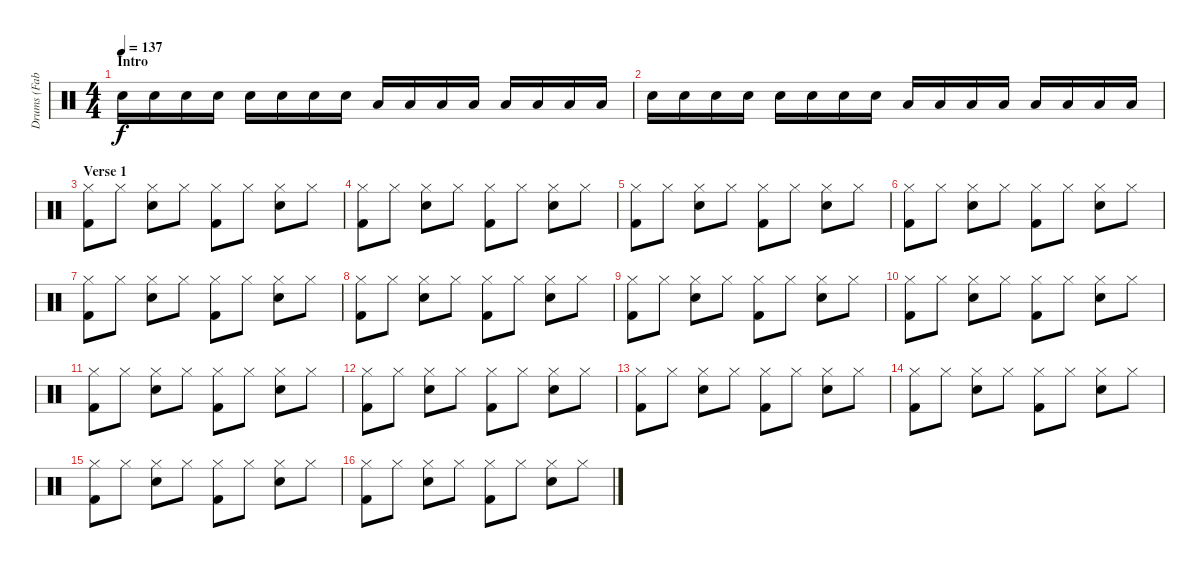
\track ("Drums (Fab)" "Drums (Fab") {instrument percussion}
\staff {score}
\articulation defaults
\ts (4 4)
\section ("" "Intro")
\tempo 137
\clef neutral
\ks c "Snare (hit) 2".16{dy f} "Snare (hit) 2".16 "Snare (hit) 2".16 "Snare (hit) 2".16 "Snare (hit) 2".16 "Snare (hit) 2".16 "Snare (hit) 2".16 "Snare (hit) 2".16 "Low Tom (hit)".16 "Low Tom (hit)".16 "Low Tom (hit)".16 "Low Tom (hit)".16 "Low Tom (hit)".16 "Low Tom (hit)".16 "Low Tom (hit)".16 "Low Tom (hit)".16
|
"Snare (hit) 2".16 "Snare (hit) 2".16 "Snare (hit) 2".16 "Snare (hit) 2".16 "Snare (hit) 2".16 "Snare (hit) 2".16 "Snare (hit) 2".16 "Snare (hit) 2".16 "Low Tom (hit)".16 "Low Tom (hit)".16 "Low Tom (hit)".16 "Low Tom (hit)".16 "Low Tom (hit)".16 "Low Tom (hit)".16 "Low Tom (hit)".16 "Low Tom (hit)".16 |
\section ("" "Verse 1")
("Hi-Hat (closed)" "Kick (hit) 2").8 "Hi-Hat (closed)".8 ("Hi-Hat (closed)" "Snare (hit) 2").8 "Hi-Hat (closed)".8 ("Hi-Hat (closed)" "Kick (hit) 2").8 "Hi-Hat (closed)".8 ("Hi-Hat (closed)" "Snare (hit) 2").8 "Hi-Hat (closed)".8 |
("Hi-Hat (closed)" "Kick (hit) 2").8 "Hi-Hat (closed)".8 ("Hi-Hat (closed)" "Snare (hit) 2").8 "Hi-Hat (closed)".8 ("Hi-Hat (closed)" "Kick (hit) 2").8 "Hi-Hat (closed)".8 ("Hi-Hat (closed)" "Snare (hit) 2").8 "Hi-Hat (closed)".8 |
("Hi-Hat (closed)" "Kick (hit) 2").8 "Hi-Hat (closed)".8 ("Hi-Hat (closed)" "Snare (hit) 2").8 "Hi-Hat (closed)".8 ("Hi-Hat (closed)" "Kick (hit) 2").8 "Hi-Hat (closed)".8 ("Hi-Hat (closed)" "Snare (hit) 2").8 "Hi-Hat (closed)".8 |
("Hi-Hat (closed)" "Kick (hit) 2").8 "Hi-Hat (closed)".8 ("Hi-Hat (closed)" "Snare (hit) 2").8 "Hi-Hat (closed)".8 ("Hi-Hat (closed)" "Kick (hit) 2").8 "Hi-Hat (closed)".8 ("Hi-Hat (closed)" "Snare (hit) 2").8 "Hi-Hat (closed)".8 |
("Hi-Hat (closed)" "Kick (hit) 2").8 "Hi-Hat (closed)".8 ("Hi-Hat (closed)" "Snare (hit) 2").8 "Hi-Hat (closed)".8 ("Hi-Hat (closed)" "Kick (hit) 2").8 "Hi-Hat (closed)".8 ("Hi-Hat (closed)" "Snare (hit) 2").8 "Hi-Hat (closed)".8 |
("Hi-Hat (closed)" "Kick (hit) 2").8 "Hi-Hat (closed)".8 ("Hi-Hat (closed)" "Snare (hit) 2").8 "Hi-Hat (closed)".8 ("Hi-Hat (closed)" "Kick (hit) 2").8 "Hi-Hat (closed)".8 ("Hi-Hat (closed)" "Snare (hit) 2").8 "Hi-Hat (closed)".8 |
("Hi-Hat (closed)" "Kick (hit) 2").8 "Hi-Hat (closed)".8 ("Hi-Hat (closed)" "Snare (hit) 2").8 "Hi-Hat (closed)".8 ("Hi-Hat (closed)" "Kick (hit) 2").8 "Hi-Hat (closed)".8 ("Hi-Hat (closed)" "Snare (hit) 2").8 "Hi-Hat (closed)".8 |
("Hi-Hat (closed)" "Kick (hit) 2").8 "Hi-Hat (closed)".8 ("Hi-Hat (closed)" "Snare (hit) 2").8 "Hi-Hat (closed)".8 ("Hi-Hat (closed)" "Kick (hit) 2").8 "Hi-Hat (closed)".8 ("Hi-Hat (closed)" "Snare (hit) 2").8 "Hi-Hat (closed)".8 |
("Hi-Hat (closed)" "Kick (hit) 2").8 "Hi-Hat (closed)".8 ("Hi-Hat (closed)" "Snare (hit) 2").8 "Hi-Hat (closed)".8 ("Hi-Hat (closed)" "Kick (hit) 2").8 "Hi-Hat (closed)".8 ("Hi-Hat (closed)" "Snare (hit) 2").8 "Hi-Hat (closed)".8 |
("Hi-Hat (closed)" "Kick (hit) 2").8 "Hi-Hat (closed)".8 ("Hi-Hat (closed)" "Snare (hit) 2").8 "Hi-Hat (closed)".8 ("Hi-Hat (closed)" "Kick (hit) 2").8 "Hi-Hat (closed)".8 ("Hi-Hat (closed)" "Snare (hit) 2").8 "Hi-Hat (closed)".8 |
("Hi-Hat (closed)" "Kick (hit) 2").8 "Hi-Hat (closed)".8 ("Hi-Hat (closed)" "Snare (hit) 2").8 "Hi-Hat (closed)".8 ("Hi-Hat (closed)" "Kick (hit) 2").8 "Hi-Hat (closed)".8 ("Hi-Hat (closed)" "Snare (hit) 2").8 "Hi-Hat (closed)".8 |
("Hi-Hat (closed)" "Kick (hit) 2").8 "Hi-Hat (closed)".8 ("Hi-Hat (closed)" "Snare (hit) 2").8 "Hi-Hat (closed)".8 ("Hi-Hat (closed)" "Kick (hit) 2").8 "Hi-Hat (closed)".8 ("Hi-Hat (closed)" "Snare (hit) 2").8 "Hi-Hat (closed)".8 |
("Hi-Hat (closed)" "Kick (hit) 2").8 "Hi-Hat (closed)".8 ("Hi-Hat (closed)" "Snare (hit) 2").8 "Hi-Hat (closed)".8 ("Hi-Hat (closed)" "Kick (hit) 2").8 "Hi-Hat (closed)".8 ("Hi-Hat (closed)" "Snare (hit) 2").8 "Hi-Hat (closed)".8 |
("Hi-Hat (closed)" "Kick (hit) 2").8 "Hi-Hat (closed)".8 ("Hi-Hat (closed)" "Snare (hit) 2").8 "Hi-Hat (closed)".8 ("Hi-Hat (closed)" "Kick (hit) 2").8 "Hi-Hat (closed)".8 ("Hi-Hat (closed)" "Snare (hit) 2").8 "Hi-Hat (closed)".8
